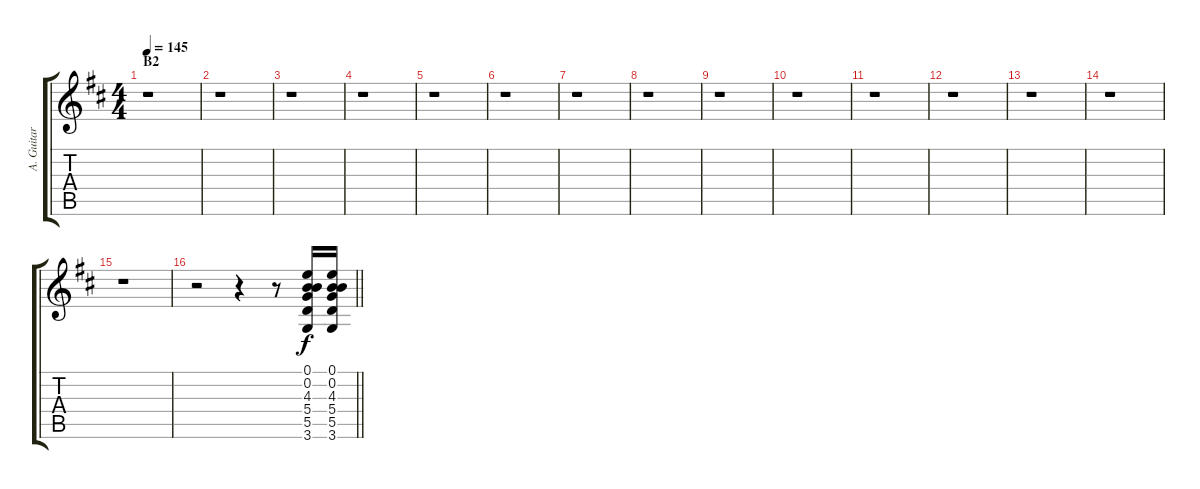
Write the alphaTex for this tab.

\track ("A. Guitar" "A. Guitar") {instrument acousticguitarsteel}
\staff {score tabs}
\tuning (E4 B3 G3 D3 A2 E2) {hide}
\ts (4 4)
\section ("" "B2")
\tempo 145
\clef g2
\ks d
r.1{dy f} |
r.1 |
r.1 |
r.1 |
r.1 |
r.1 |
r.1 |
r.1 |
r.1 |
r.1 |
r.1 |
r.1 |
r.1 |
r.1 |
r.1 |
\barLineRight lightlight
r.2 r.4 r.8 (0.1 0.2 4.3 5.4 5.5 3.6).16 (0.1 0.2 4.3 5.4 5.5 3.6).16
